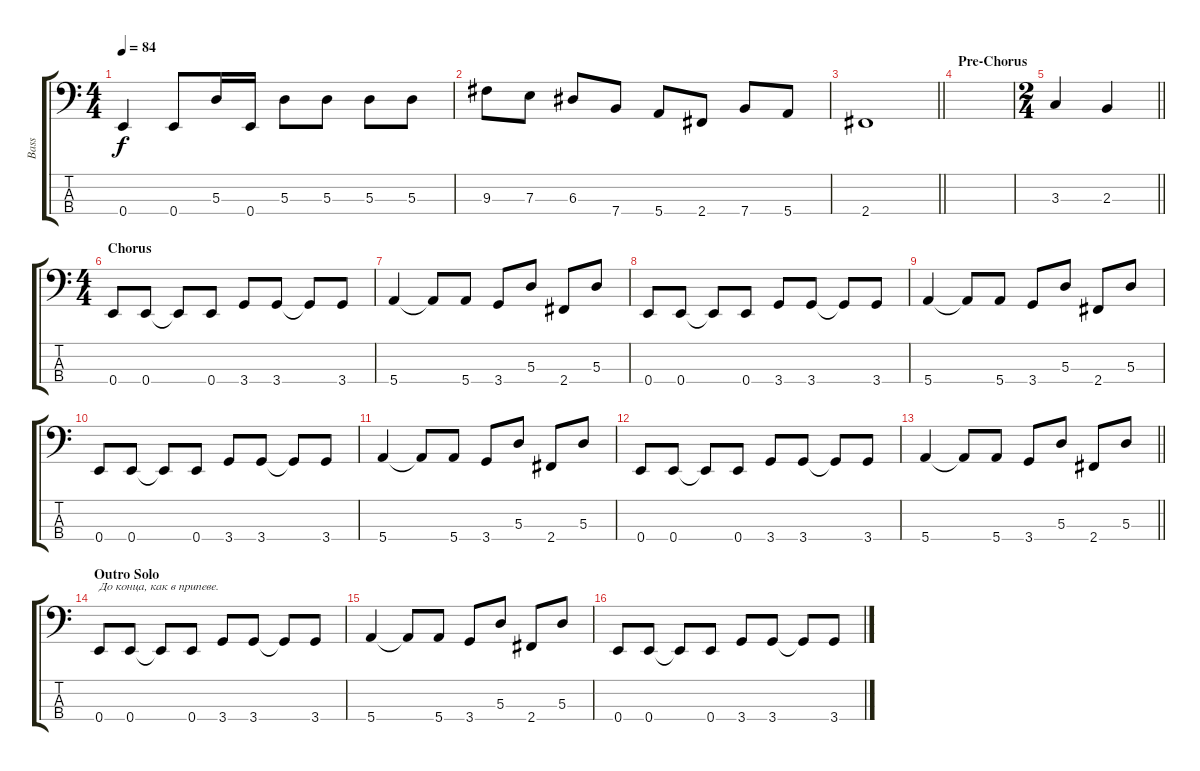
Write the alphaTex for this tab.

\track ("Bass" "Bass") {instrument electricbassfinger}
\staff {score tabs}
\tuning (G2 D2 A1 E1) {hide}
\ts (4 4)
\tempo 84
\clef f4
\ks c
0.4.4{dy f} 0.4.8 5.3{t}.16 0.4.16 5.3.8 5.3.8 5.3.8 5.3.8 |
9.3.8 7.3.8 6.3.8 7.4.8 5.4.8 2.4.8 7.4.8 5.4.8 |
\barLineRight lightlight
2.4.1 |
\section ("" "Pre-Chorus")
|
\ts (2 4)
\barLineRight lightlight
3.3.4 2.3.4 |
\ts (4 4)
\section ("" "Chorus")
0.4.8 0.4.8 0.4{t}.8 0.4.8 3.4.8 3.4.8 3.4{t}.8 3.4.8 |
5.4.4 5.4{t}.8 5.4.8 3.4.8 5.3.8 2.4.8 5.3.8 |
0.4.8 0.4.8 0.4{t}.8 0.4.8 3.4.8 3.4.8 3.4{t}.8 3.4.8 |
5.4.4 5.4{t}.8 5.4.8 3.4.8 5.3.8 2.4.8 5.3.8 |
0.4.8 0.4.8 0.4{t}.8 0.4.8 3.4.8 3.4.8 3.4{t}.8 3.4.8 |
5.4.4 5.4{t}.8 5.4.8 3.4.8 5.3.8 2.4.8 5.3.8 |
0.4.8 0.4.8 0.4{t}.8 0.4.8 3.4.8 3.4.8 3.4{t}.8 3.4.8 |
\barLineRight lightlight
5.4.4 5.4{t}.8 5.4.8 3.4.8 5.3.8 2.4.8 5.3.8 |
\section ("" "Outro Solo")
0.4.8{txt "До конца, как в припеве."} 0.4.8 0.4{t}.8 0.4.8 3.4.8 3.4.8 3.4{t}.8 3.4.8 |
5.4.4 5.4{t}.8 5.4.8 3.4.8 5.3.8 2.4.8 5.3.8 |
0.4.8 0.4.8 0.4{t}.8 0.4.8 3.4.8 3.4.8 3.4{t}.8 3.4.8
